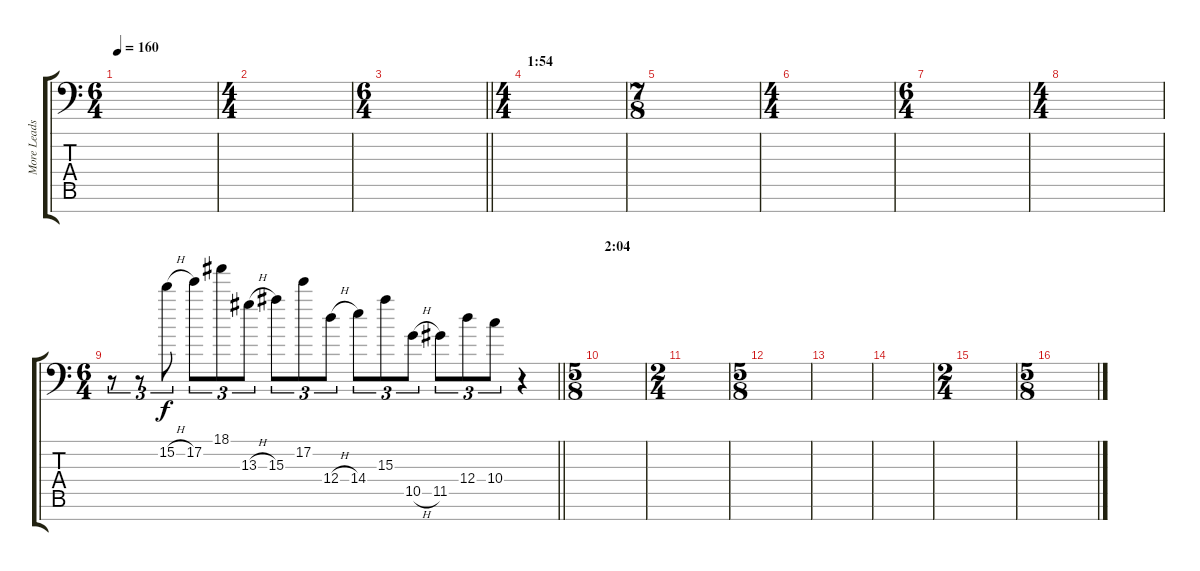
\track ("More Leads And Rhythms L Harmonizing" "More Leads") {instrument distortionguitar}
\staff {score tabs}
\tuning (E4 B3 G3 D3 A2 E2 A1) {hide}
\ts (6 4)
\tempo 160
\clef f4
\ks c
|
\ts (4 4)
|
\ts (6 4)
\barLineRight lightlight
|
\ts (4 4)
\section ("" "1:54")
|
\ts (7 8)
|
\ts (4 4)
|
\ts (6 4)
|
\ts (4 4)
|
\ts (6 4)
\barLineRight lightlight
r.8{tu (3 2)} r.8{tu (3 2)} 15.2{h}.8{tu (3 2)} 17.2.8{tu (3 2)} 18.1.8{tu (3 2)} 13.3{h}.8{tu (3 2)} 15.3.8{tu (3 2)} 17.2.8{tu (3 2)} 12.4{h}.8{tu (3 2)} 14.4.8{tu (3 2)} 15.3.8{tu (3 2)} 10.5{h}.8{tu (3 2)} 11.5.8{tu (3 2)} 12.4.8{tu (3 2)} 10.4.8{tu (3 2)} r.4 |
\ts (5 8)
\section ("" "2:04")
|
\ts (2 4)
|
\ts (5 8)
|
|
|
\ts (2 4)
|
\ts (5 8)
